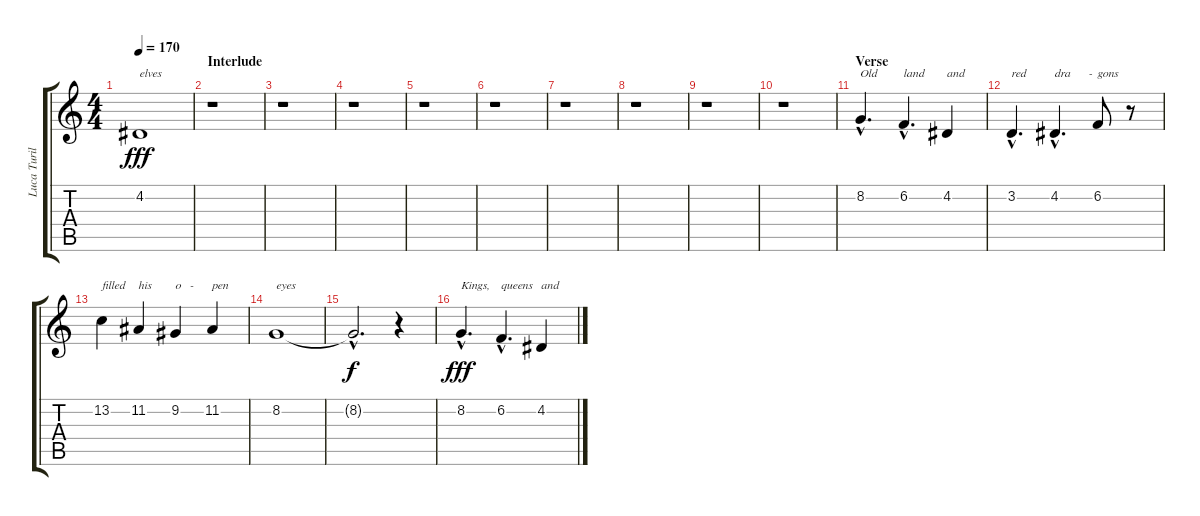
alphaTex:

\track ("Luca Turilli" "Luca Turil") {instrument cello}
\staff {score tabs}
\tuning (E4 B3 G3 D3 A2 E2) {hide}
\ts (4 4)
\tempo 170
\clef g2
\ks c
4.2.1{txt "elves" dy fff} |
\section ("" "Interlude")
r.1 |
r.1 |
r.1 |
r.1 |
r.1 |
r.1 |
r.1 |
r.1 |
r.1 |
\section ("" "Verse")
8.2{hac}.4{d txt "Old"} 6.2{hac}.4{d txt "land"} 4.2.4{txt "and"} |
3.2{hac}.4{d txt "red"} 4.2{hac}.4{d txt "dra      -"} 6.2.8{txt "gons"} r.8 |
13.2.4{txt "filled"} 11.2.4{txt "his"} 9.2.4{txt "o   -"} 11.2.4{txt "pen"} |
8.2.1{txt "eyes"} |
8.2{hac t}.2{d dy f} r.4 |
8.2{hac}.4{d txt "Kings," dy fff} 6.2{hac}.4{d txt "queens"} 4.2.4{txt "and"}
